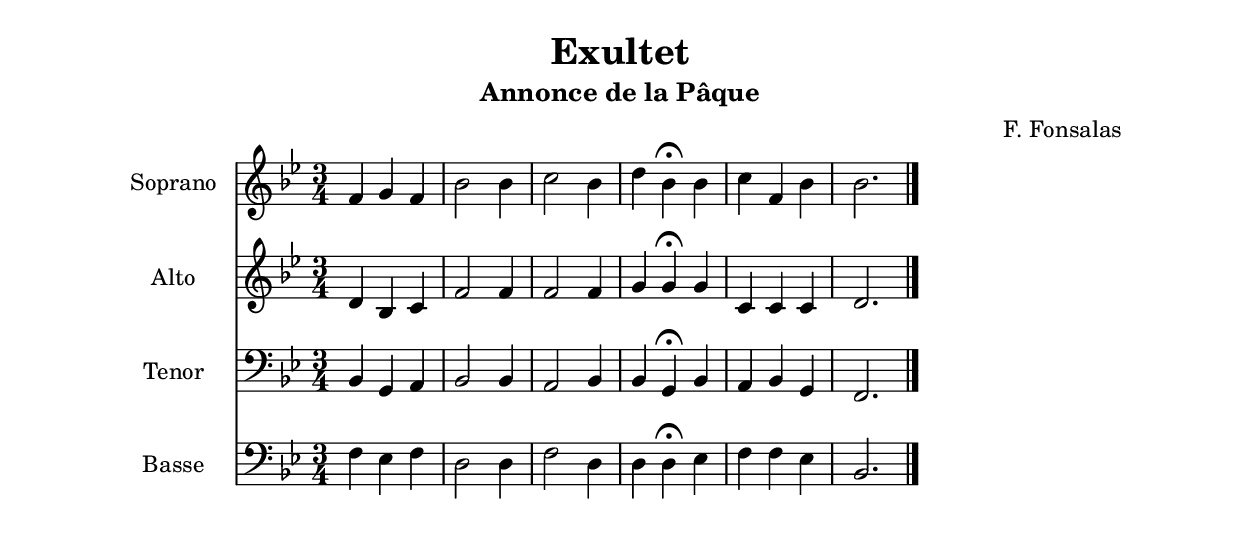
\version "2.22.1"
\language "italiano"

\header {
  title = "Exultet"
  subtitle = "Annonce de la Pâque"
  composer = "F. Fonsalas"
}

global = {
  \key sib \major
  \time 3/4
}

sopranoChorus = 
  \relative do' {
    \global
   fa4 sol fa
   sib2 sib4
   do2 sib4
   re4 sib \fermata sib
   do4 fa, sib
   sib2.
    \bar "|."
  }

altoChorus = 
  \relative do' {
    \global
    re4 sib do
    fa2 fa4
    fa2 fa4
    sol4 sol \fermata sol
    do,4 do do
    re2.
  }

tenorChorus =
  \relative do {
    \global
    sib4 sol la
    sib2 sib4
    la2 sib4
    sib4 sol \fermata sib
    la4 sib sol
    fa2.
  }


bassChorus =
  \relative do {
    \global
    fa4 mib fa
    re2 re4
    fa2 re4
    re4 re \fermata mib
    fa4 fa mib
    sib2.
  }



\book{
  \paper {
    left-margin = 20\mm
    right-margin = 20\mm
    top-margin = 20\mm
    bottom-margin = 20\mm
  }
  
  \score {
    <<
      \new Staff \with {instrumentName = "Soprano" midiInstrument = "choir aahs"} { \sopranoChorus }
      \new Staff \with {instrumentName = "Alto" midiInstrument = "choir aahs"} { \altoChorus }
      \new Staff \with {instrumentName = "Tenor" midiInstrument = "choir aahs"} { \clef bass \tenorChorus }
      \new Staff \with {instrumentName = "Basse" midiInstrument = "choir aahs"} { \clef bass \bassChorus }
    >>
    \layout { 
      indent = 2\cm
      \override BreathingSign.text = \markup { \musicglyph "comma" }
    }
    \midi {
      \tempo 4=120
    }
  }
}
